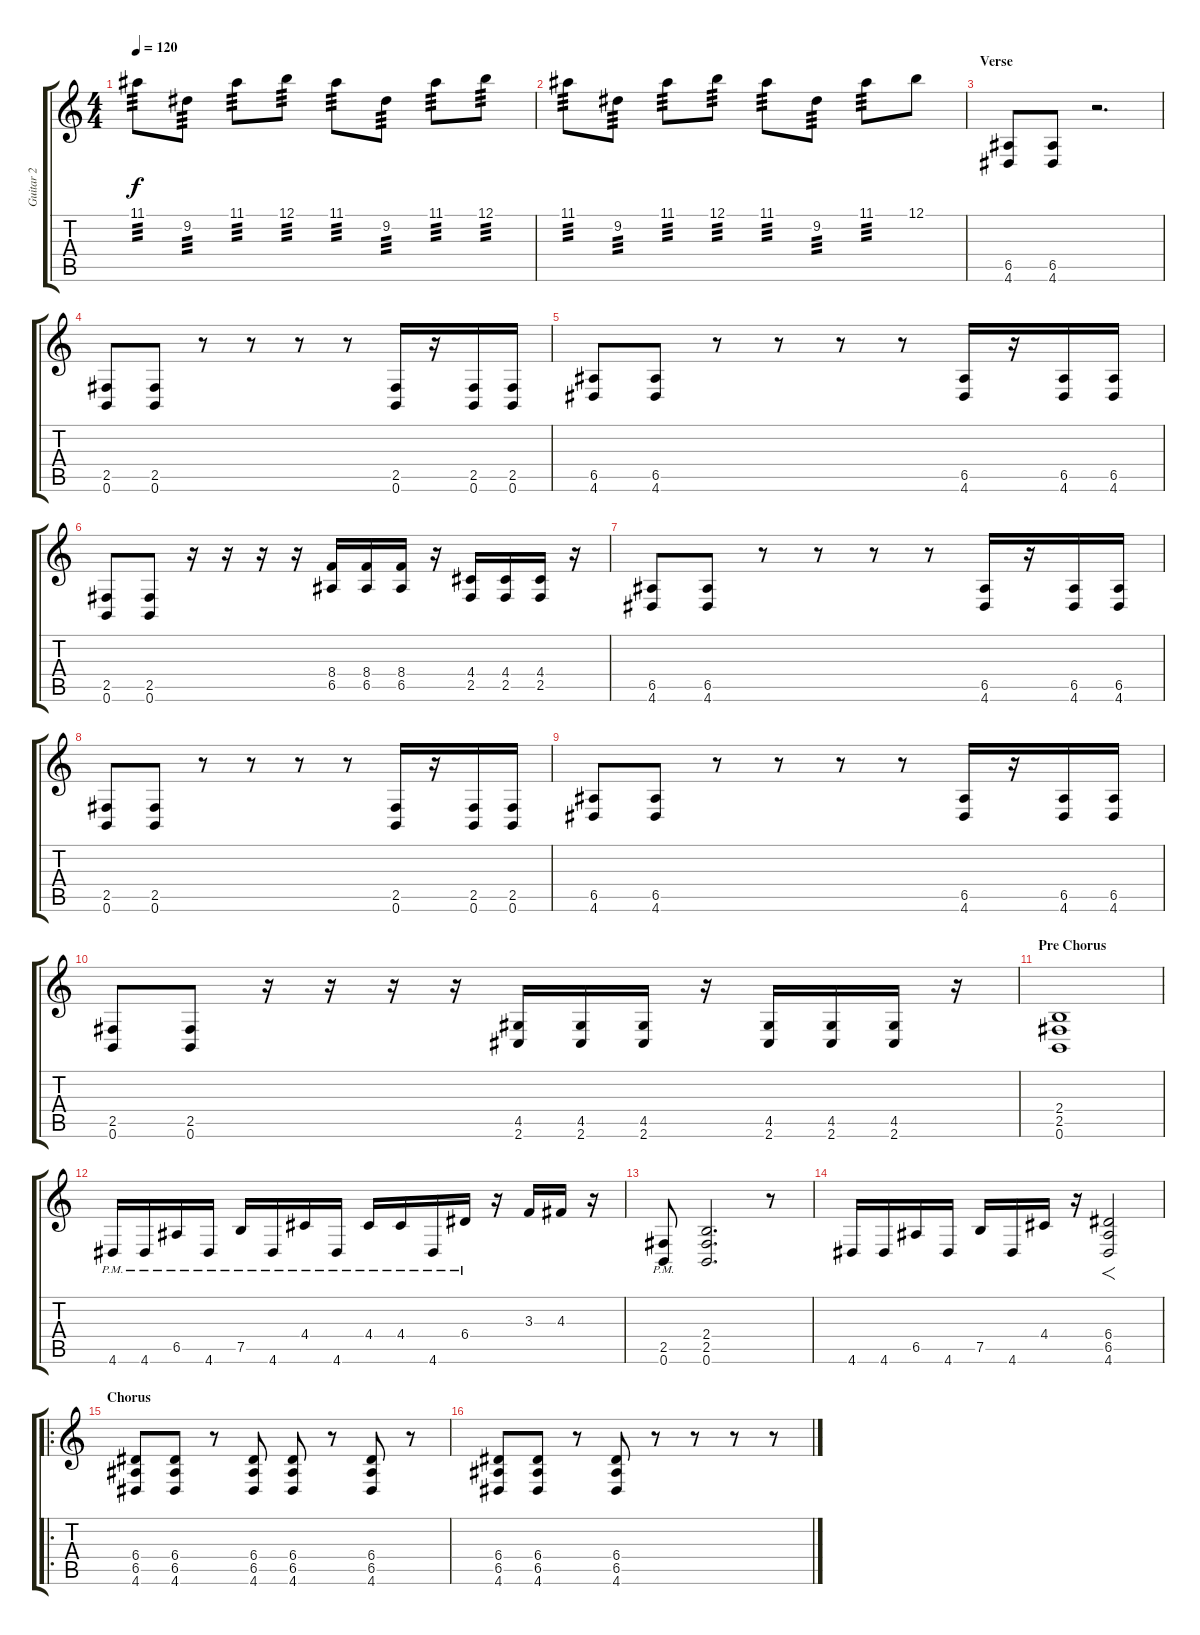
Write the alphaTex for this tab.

\track ("Guitar 2" "Guitar 2") {instrument distortionguitar}
\staff {score tabs}
\tuning (B3 Gb3 D3 A2 E2 B1) {hide}
\ts (4 4)
\tempo 120
\clef g2
\ks c
11.1.8{tp 3 dy f} 9.2.8{tp 3} 11.1.8{tp 3} 12.1.8{tp 3} 11.1.8{tp 3} 9.2.8{tp 3} 11.1.8{tp 3} 12.1.8{tp 3} |
11.1.8{tp 3} 9.2.8{tp 3} 11.1.8{tp 3} 12.1.8{tp 3} 11.1.8{tp 3} 9.2.8{tp 3} 11.1.8{tp 3} 12.1.8 |
\section ("" "Verse")
(6.5 4.6).8 (6.5 4.6).8 r.2{d} |
(2.5 0.6).8 (2.5 0.6).8 r.8 r.8 r.8 r.8 (2.5 0.6).16 r.16 (2.5 0.6).16 (2.5 0.6).16 |
(6.5 4.6).8 (6.5 4.6).8 r.8 r.8 r.8 r.8 (6.5 4.6).16 r.16 (6.5 4.6).16 (6.5 4.6).16 |
(2.5 0.6).8 (2.5 0.6).8 r.16 r.16 r.16 r.16 (8.4 6.5).16 (8.4 6.5).16 (8.4 6.5).16 r.16 (4.4 2.5).16 (4.4 2.5).16 (4.4 2.5).16 r.16 |
(6.5 4.6).8 (6.5 4.6).8 r.8 r.8 r.8 r.8 (6.5 4.6).16 r.16 (6.5 4.6).16 (6.5 4.6).16 |
(2.5 0.6).8 (2.5 0.6).8 r.8 r.8 r.8 r.8 (2.5 0.6).16 r.16 (2.5 0.6).16 (2.5 0.6).16 |
(6.5 4.6).8 (6.5 4.6).8 r.8 r.8 r.8 r.8 (6.5 4.6).16 r.16 (6.5 4.6).16 (6.5 4.6).16 |
(2.5 0.6).8 (2.5 0.6).8 r.16 r.16 r.16 r.16 (4.5 2.6).16 (4.5 2.6).16 (4.5 2.6).16 r.16 (4.5 2.6).16 (4.5 2.6).16 (4.5 2.6).16 r.16 |
\section ("" "Pre Chorus")
(2.4 2.5 0.6).1 |
4.6{pm}.16 4.6{pm}.16 6.5{pm}.16 4.6{pm}.16 7.5{pm}.16 4.6{pm}.16 4.4{pm}.16 4.6{pm}.16 4.4{pm}.16 4.4{pm}.16 4.6{pm}.16 6.4{pm}.16 r.16 3.3.16 4.3.16 r.16 |
(2.5{pm} 0.6{pm}).8 (2.4 2.5 0.6).2{d} r.8 |
4.6.16 4.6.16 6.5.16 4.6.16 7.5.16 4.6.16 4.4.16 r.16 (6.4 6.5 4.6).2{f} |
\ro
\section ("" "Chorus")
(6.4 6.5 4.6).8 (6.4 6.5 4.6).8 r.8 (6.4 6.5 4.6).8 (6.4 6.5 4.6).8 r.8 (6.4 6.5 4.6).8 r.8 |
(6.4 6.5 4.6).8 (6.4 6.5 4.6).8 r.8 (6.4 6.5 4.6).8 r.8 r.8 r.8 r.8
